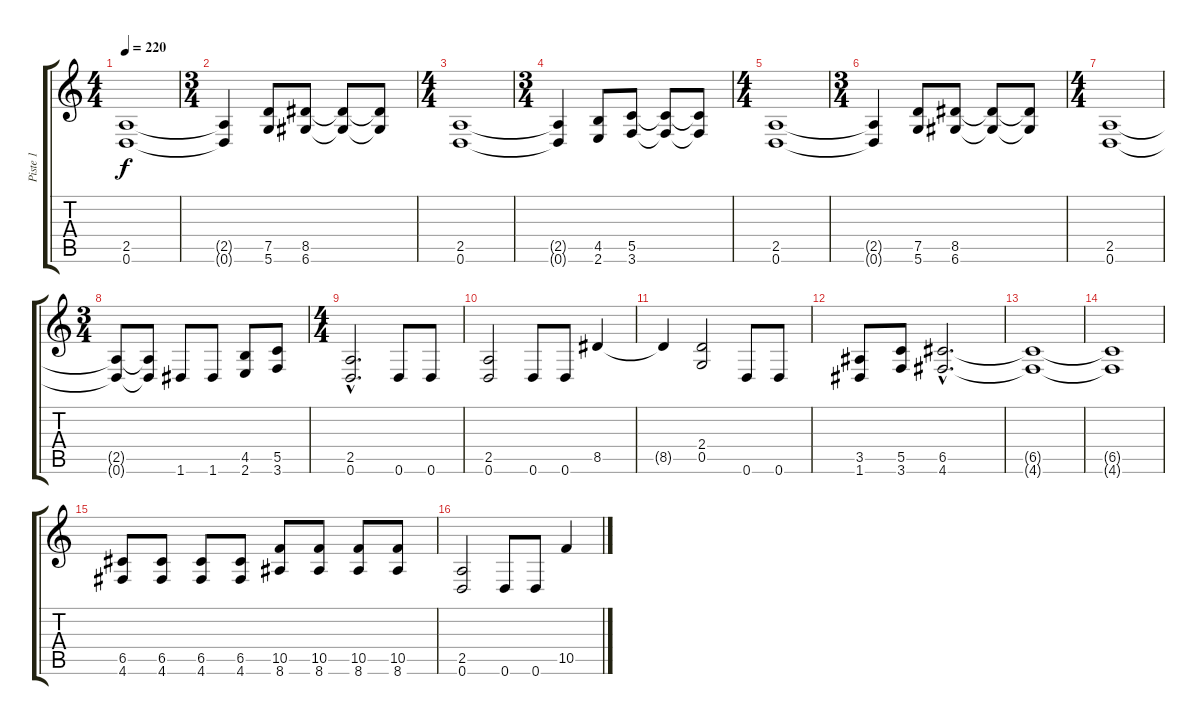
\track ("Piste 1" "Piste 1") {instrument distortionguitar}
\staff {score tabs}
\tuning (D4 A3 F3 C3 G2 D2) {hide}
\ts (4 4)
\tempo 220
\clef g2
\ks c
(2.5 0.6).1{dy f} |
\ts (3 4)
(2.5{t} 0.6{t}).4 (7.5 5.6).8 (8.5 6.6).8 (8.5{t} 6.6{t}).8 (8.5{t} 6.6{t}).8 |
\ts (4 4)
(2.5 0.6).1 |
\ts (3 4)
(2.5{t} 0.6{t}).4 (4.5 2.6).8 (5.5 3.6).8 (5.5{t} 3.6{t}).8 (5.5{t} 3.6{t}).8 |
\ts (4 4)
(2.5 0.6).1 |
\ts (3 4)
(2.5{t} 0.6{t}).4 (7.5 5.6).8 (8.5 6.6).8 (8.5{t} 6.6{t}).8 (8.5{t} 6.6{t}).8 |
\ts (4 4)
(2.5 0.6).1 |
\ts (3 4)
(2.5{t} 0.6{t}).8 (2.5{t} 0.6{t}).8 1.6.8 1.6.8 (4.5 2.6).8 (5.5 3.6).8 |
\ts (4 4)
(2.5{hac} 0.6{hac}).2{d} 0.6.8 0.6.8 |
(2.5 0.6).2 0.6.8 0.6.8 8.5.4 |
8.5{t}.4 (2.4 0.5).2 0.6.8 0.6.8 |
(3.5 1.6).8 (5.5 3.6).8 (6.5{hac} 4.6{hac}).2{d} |
(6.5{t} 4.6{t}).1 |
(6.5{t} 4.6{t}).1 |
(6.5 4.6).8 (6.5 4.6).8 (6.5 4.6).8 (6.5 4.6).8 (10.5 8.6).8 (10.5 8.6).8 (10.5 8.6).8 (10.5 8.6).8 |
(2.5 0.6).2 0.6.8 0.6.8 10.5.4
